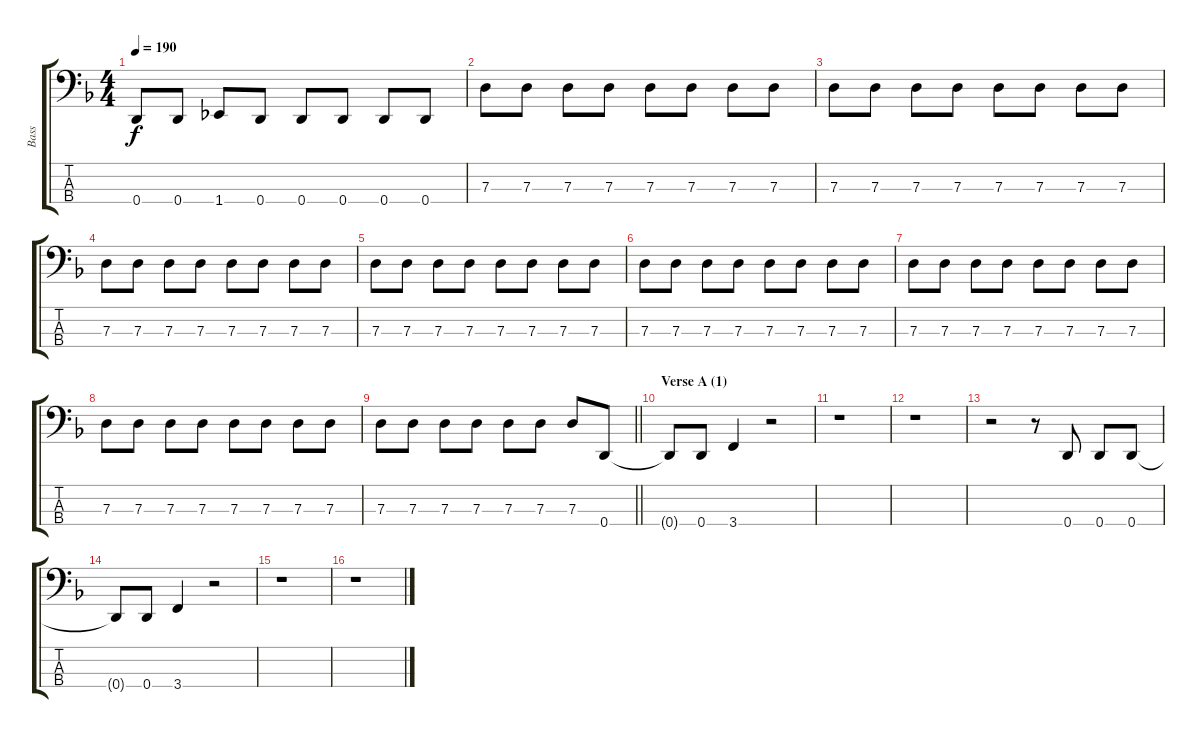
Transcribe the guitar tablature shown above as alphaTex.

\track ("Bass" "Bass") {instrument electricbasspick}
\staff {score tabs}
\tuning (F2 C2 G1 D1) {hide}
\ts (4 4)
\tempo 190
\clef f4
\ks dminor
0.4.8{dy f} 0.4.8 1.4.8 0.4.8 0.4.8 0.4.8 0.4.8 0.4.8 |
7.3.8 7.3.8 7.3.8 7.3.8 7.3.8 7.3.8 7.3.8 7.3.8 |
7.3.8 7.3.8 7.3.8 7.3.8 7.3.8 7.3.8 7.3.8 7.3.8 |
7.3.8 7.3.8 7.3.8 7.3.8 7.3.8 7.3.8 7.3.8 7.3.8 |
7.3.8 7.3.8 7.3.8 7.3.8 7.3.8 7.3.8 7.3.8 7.3.8 |
7.3.8 7.3.8 7.3.8 7.3.8 7.3.8 7.3.8 7.3.8 7.3.8 |
7.3.8 7.3.8 7.3.8 7.3.8 7.3.8 7.3.8 7.3.8 7.3.8 |
7.3.8 7.3.8 7.3.8 7.3.8 7.3.8 7.3.8 7.3.8 7.3.8 |
\barLineRight lightlight
7.3.8 7.3.8 7.3.8 7.3.8 7.3.8 7.3.8 7.3.8 0.4.8 |
\section ("" "Verse A (1)")
0.4{t}.8 0.4.8 3.4.4 r.2 |
r.1 |
r.1 |
r.2 r.8 0.4.8 0.4.8 0.4.8 |
0.4{t}.8 0.4.8 3.4.4 r.2 |
r.1 |
r.1
